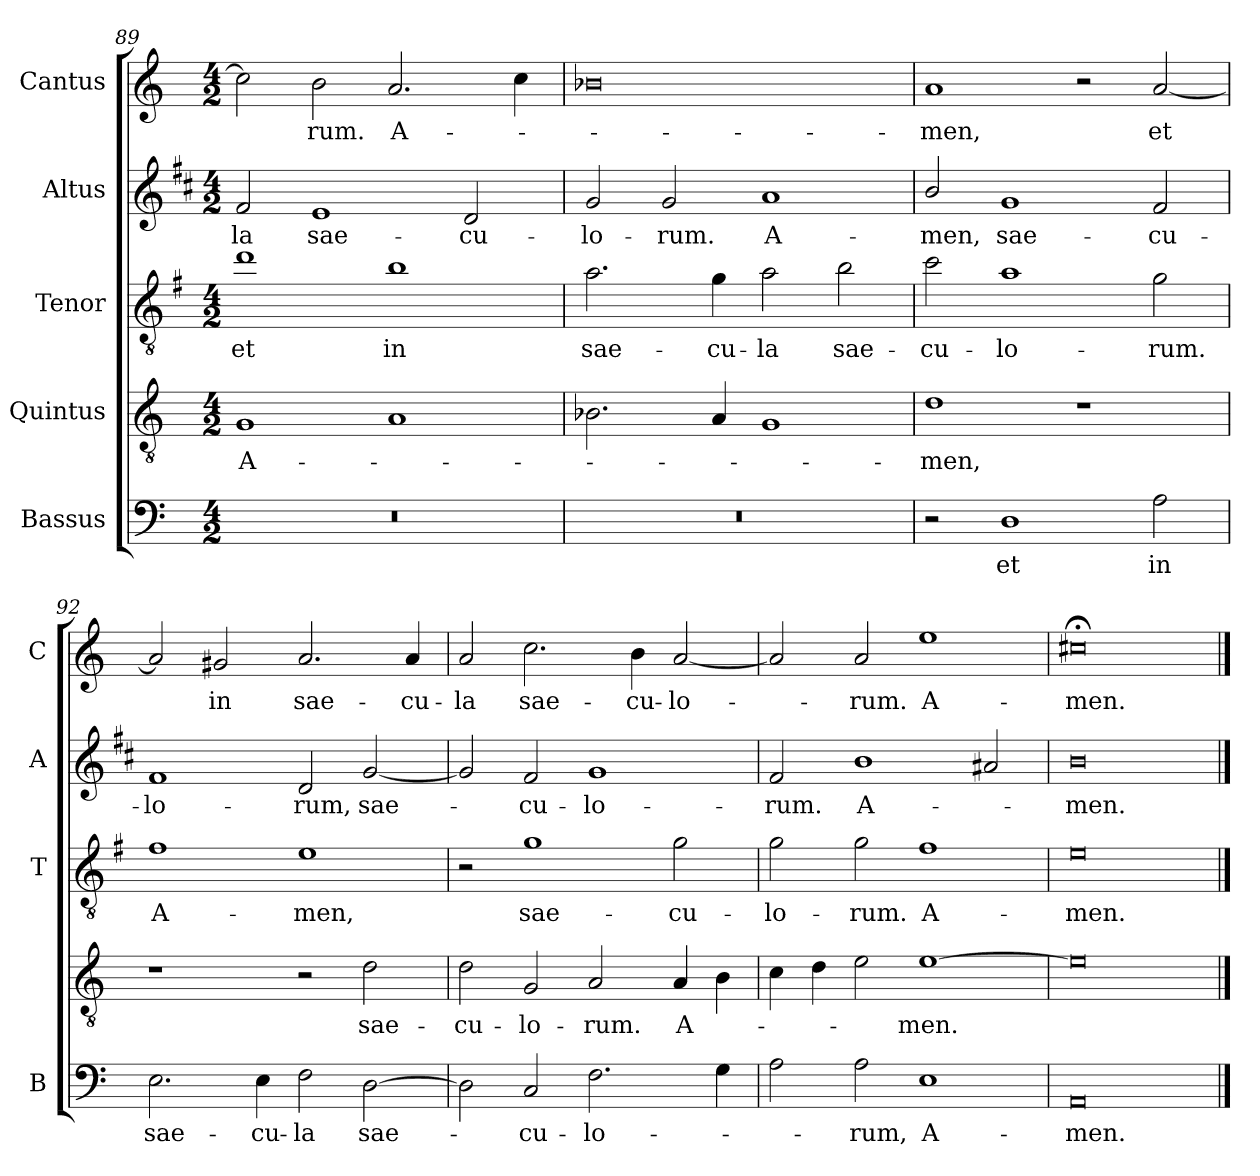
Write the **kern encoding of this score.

**kern	**text	**kern	**text	**kern	**text	**kern	**text	**kern	**text
*part5	*part5	*part4	*part4	*part3	*part3	*part2	*part2	*part1	*part1
*staff5	*staff5	*staff4	*staff4	*staff3	*staff3	*staff2	*staff2	*staff1	*staff1
*I"Bassus	*	*I"Quintus	*	*I"Tenor	*	*I"Altus	*	*I"Cantus	*
*I'B	*	*	*	*I'T	*	*I'A	*	*I'C	*
*clefF4	*	*clefGv2	*	*clefGv2	*	*clefG2	*	*clefG2	*
*	*	*	*	*ITrd4c7	*	*ITrd1c2	*	*	*
*k[]	*	*k[]	*	*k[]	*	*k[]	*	*k[]	*
*C:	*	*C:	*	*C:	*	*C:	*	*C:	*
*M4/2	*	*M4/2	*	*M4/2	*	*M4/2	*	*M4/2	*
=89	=89	=89	=89	=89	=89	=89	=89	=89	=89
!	!	!	!LO:LY:b	!	!LO:LY:b	!	!LO:LY:b	!	!
0r	.	1G	A-	1g	et	2e/	-la	2cc\]	.
!	!	!	!	!	!	!	!LO:LY:b	!	!LO:LY:b
.	.	.	.	.	.	1d	sae-	2b\	-rum.
!	!	!	!	!	!LO:LY:b	!	!	!	!LO:LY:b
.	.	1A	.	1e	in	.	.	2.a/	A-
!	!	!	!	!	!	!	!LO:LY:b	!	!
.	.	.	.	.	.	2c/	-cu-	.	.
.	.	.	.	.	.	.	.	4cc\	.
=90	=90	=90	=90	=90	=90	=90	=90	=90	=90
!	!	!	!	!	!LO:LY:b	!	!LO:LY:b	!	!
0r	.	2.B-X\	.	2.d\	sae-	2f/	-lo-	0b-X	.
!	!	!	!	!	!	!	!LO:LY:b	!	!
.	.	.	.	.	.	2f/	-rum.	.	.
!	!	!	!	!	!LO:LY:b	!	!	!	!
.	.	4A/	.	4c\	-cu-	.	.	.	.
!	!	!	!	!	!LO:LY:b	!	!LO:LY:b	!	!
.	.	1G	.	2d\	-la	1g	A-	.	.
!	!	!	!	!	!LO:LY:b	!	!	!	!
.	.	.	.	2e\	sae-	.	.	.	.
!!LO:LB:g=z
=91	=91	=91	=91	=91	=91	=91	=91	=91	=91
!	!	!	!LO:LY:b	!	!LO:LY:b	!	!LO:LY:b	!	!LO:LY:b
2r	.	1d	-men,	2f\	-cu-	2a/	-men,	1a	-men,
!	!LO:LY:b	!	!	!	!LO:LY:b	!	!LO:LY:b	!	!
1D	et	.	.	1d	-lo-	1f	sae-	.	.
.	.	1r	.	.	.	.	.	2r	.
!	!LO:LY:b	!	!	!	!LO:LY:b	!	!LO:LY:b	!	!LO:LY:b
2A\	in	.	.	2c\	-rum.	2e/	-cu-	[2a/	et
=92	=92	=92	=92	=92	=92	=92	=92	=92	=92
!	!LO:LY:b	!	!	!	!LO:LY:b	!	!LO:LY:b	!	!
2.E\	sae-	1r	.	1B	A-	1e	-lo-	2a/]	.
!	!	!	!	!	!	!	!	!	!LO:LY:b
.	.	.	.	.	.	.	.	2g#X/	in
!	!LO:LY:b	!	!	!	!	!	!	!	!
4E\	-cu-	.	.	.	.	.	.	.	.
!	!LO:LY:b	!	!	!	!LO:LY:b	!	!LO:LY:b	!	!LO:LY:b
2F\	-la	2r	.	1A	-men,	2c/	-rum,	2.a/	sae-
!	!LO:LY:b	!	!LO:LY:b	!	!	!	!LO:LY:b	!	!
[2D\	sae-	2d\	sae-	.	.	[2f/	sae-	.	.
!	!	!	!	!	!	!	!	!	!LO:LY:b
.	.	.	.	.	.	.	.	4a/	-cu-
=93	=93	=93	=93	=93	=93	=93	=93	=93	=93
!	!	!	!LO:LY:b	!	!	!	!	!	!LO:LY:b
2D\]	.	2d\	-cu-	2r	.	2f/]	.	2a/	-la
!	!LO:LY:b	!	!LO:LY:b	!	!LO:LY:b	!	!LO:LY:b	!	!LO:LY:b
2C/	-cu-	2G/	-lo-	1c	sae-	2e/	-cu-	2.cc\	sae-
!	!LO:LY:b	!	!LO:LY:b	!	!	!	!LO:LY:b	!	!
2.F\	-lo-	2A/	-rum.	.	.	1f	-lo-	.	.
!	!	!	!	!	!	!	!	!	!LO:LY:b
.	.	.	.	.	.	.	.	4b\	-cu-
!	!	!	!LO:LY:b	!	!LO:LY:b	!	!	!	!LO:LY:b
.	.	4A/	A-	2c\	-cu-	.	.	[2a/	-lo-
4G\	.	4B\	.	.	.	.	.	.	.
=94	=94	=94	=94	=94	=94	=94	=94	=94	=94
!	!	!	!	!	!LO:LY:b	!	!LO:LY:b	!	!
2A\	.	4c\	.	2c\	-lo-	2e/	-rum.	2a/]	.
.	.	4d\	.	.	.	.	.	.	.
!	!LO:LY:b	!	!	!	!LO:LY:b	!	!LO:LY:b	!	!LO:LY:b
2A\	-rum,	2e\	.	2c\	-rum.	1a	A-	2a/	-rum.
!	!LO:LY:b	!	!LO:LY:b	!	!LO:LY:b	!	!	!	!LO:LY:b
1E	A-	[1e	-men.	1B	A-	.	.	1ee	A-
.	.	.	.	.	.	2g#X/	.	.	.
=95	=95	=95	=95	=95	=95	=95	=95	=95	=95
!	!LO:LY:b	!	!	!	!LO:LY:b	!	!LO:LY:b	!	!LO:LY:b
0AA	-men.	0e]	.	0A	-men.	0a	-men.	0cc#X;<	-men.
==	==	==	==	==	==	==	==	==	==
*-	*-	*-	*-	*-	*-	*-	*-	*-	*-
